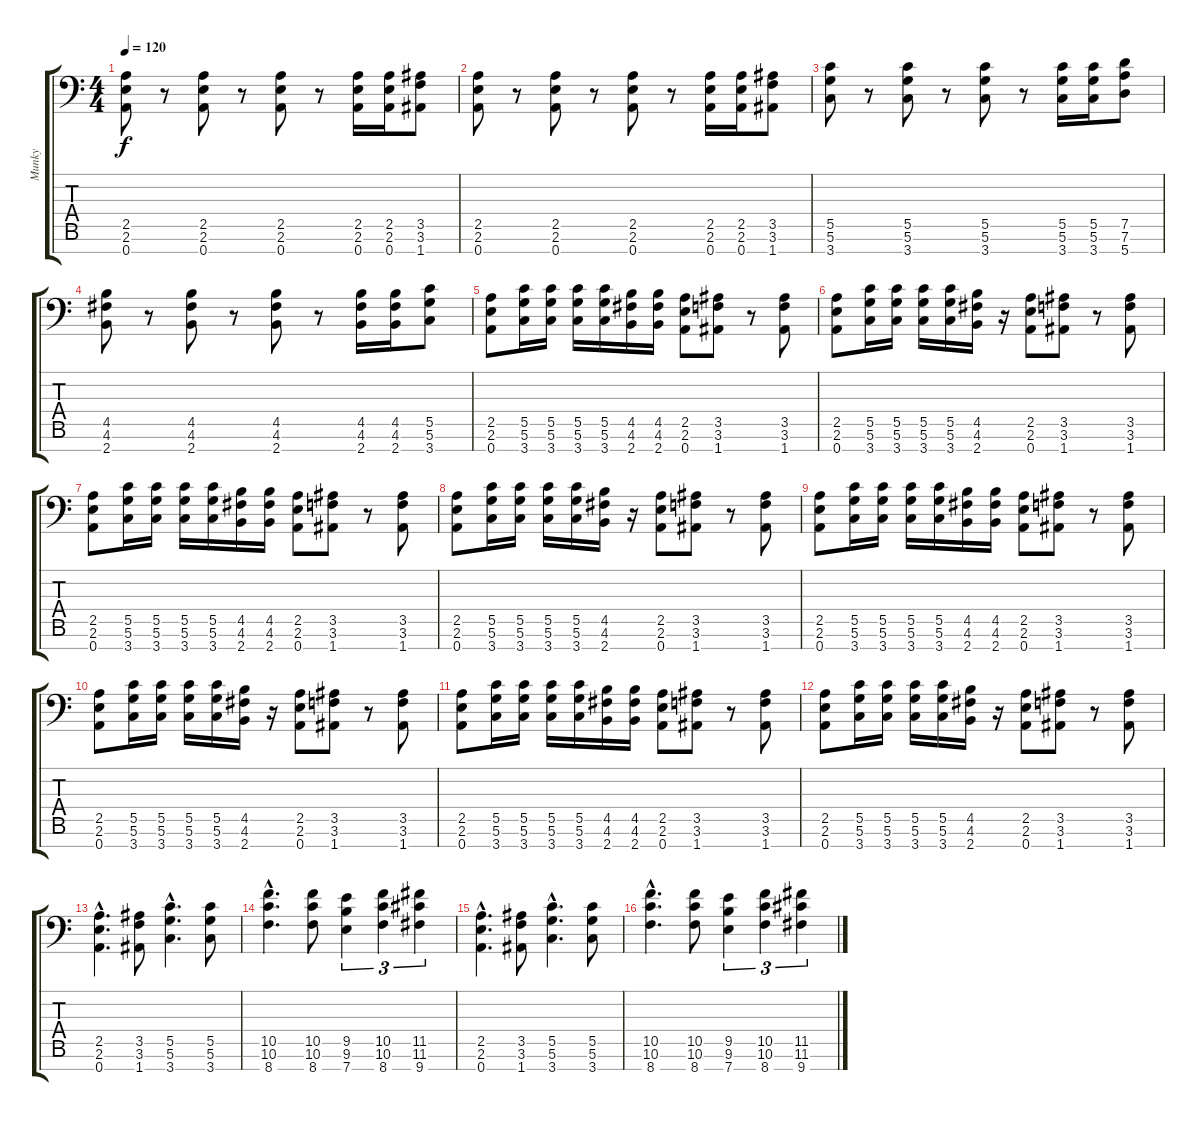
\track ("Munky" "Munky") {instrument distortionguitar}
\staff {score tabs}
\tuning (D4 A3 F3 C3 G2 D2 A1) {hide}
\ts (4 4)
\tempo 120
\clef f4
\ks c
(2.5 2.6 0.7).8{dy f} r.8 (2.5 2.6 0.7).8 r.8 (2.5 2.6 0.7).8 r.8 (2.5 2.6 0.7).16 (2.5 2.6 0.7).16 (3.5 3.6 1.7).8 |
(2.5 2.6 0.7).8 r.8 (2.5 2.6 0.7).8 r.8 (2.5 2.6 0.7).8 r.8 (2.5 2.6 0.7).16 (2.5 2.6 0.7).16 (3.5 3.6 1.7).8 |
(5.5 5.6 3.7).8 r.8 (5.5 5.6 3.7).8 r.8 (5.5 5.6 3.7).8 r.8 (5.5 5.6 3.7).16 (5.5 5.6 3.7).16 (7.5 7.6 5.7).8 |
(4.5 4.6 2.7).8 r.8 (4.5 4.6 2.7).8 r.8 (4.5 4.6 2.7).8 r.8 (4.5 4.6 2.7).16 (4.5 4.6 2.7).16 (5.5 5.6 3.7).8 |
(2.5 2.6 0.7).8 (5.5 5.6 3.7).16 (5.5 5.6 3.7).16 (5.5 5.6 3.7).16 (5.5 5.6 3.7).16 (4.5 4.6 2.7).16 (4.5 4.6 2.7).16 (2.5 2.6 0.7).8 (3.5 3.6 1.7).8 r.8 (3.5 3.6 1.7).8 |
(2.5 2.6 0.7).8 (5.5 5.6 3.7).16 (5.5 5.6 3.7).16 (5.5 5.6 3.7).16 (5.5 5.6 3.7).16 (4.5 4.6 2.7).16 r.16 (2.5 2.6 0.7).8 (3.5 3.6 1.7).8 r.8 (3.5 3.6 1.7).8 |
(2.5 2.6 0.7).8 (5.5 5.6 3.7).16 (5.5 5.6 3.7).16 (5.5 5.6 3.7).16 (5.5 5.6 3.7).16 (4.5 4.6 2.7).16 (4.5 4.6 2.7).16 (2.5 2.6 0.7).8 (3.5 3.6 1.7).8 r.8 (3.5 3.6 1.7).8 |
(2.5 2.6 0.7).8 (5.5 5.6 3.7).16 (5.5 5.6 3.7).16 (5.5 5.6 3.7).16 (5.5 5.6 3.7).16 (4.5 4.6 2.7).16 r.16 (2.5 2.6 0.7).8 (3.5 3.6 1.7).8 r.8 (3.5 3.6 1.7).8 |
(2.5 2.6 0.7).8 (5.5 5.6 3.7).16 (5.5 5.6 3.7).16 (5.5 5.6 3.7).16 (5.5 5.6 3.7).16 (4.5 4.6 2.7).16 (4.5 4.6 2.7).16 (2.5 2.6 0.7).8 (3.5 3.6 1.7).8 r.8 (3.5 3.6 1.7).8 |
(2.5 2.6 0.7).8 (5.5 5.6 3.7).16 (5.5 5.6 3.7).16 (5.5 5.6 3.7).16 (5.5 5.6 3.7).16 (4.5 4.6 2.7).16 r.16 (2.5 2.6 0.7).8 (3.5 3.6 1.7).8 r.8 (3.5 3.6 1.7).8 |
(2.5 2.6 0.7).8 (5.5 5.6 3.7).16 (5.5 5.6 3.7).16 (5.5 5.6 3.7).16 (5.5 5.6 3.7).16 (4.5 4.6 2.7).16 (4.5 4.6 2.7).16 (2.5 2.6 0.7).8 (3.5 3.6 1.7).8 r.8 (3.5 3.6 1.7).8 |
(2.5 2.6 0.7).8 (5.5 5.6 3.7).16 (5.5 5.6 3.7).16 (5.5 5.6 3.7).16 (5.5 5.6 3.7).16 (4.5 4.6 2.7).16 r.16 (2.5 2.6 0.7).8 (3.5 3.6 1.7).8 r.8 (3.5 3.6 1.7).8 |
(2.5{hac} 2.6{hac} 0.7{hac}).4{d} (3.5 3.6 1.7).8 (5.5{hac} 5.6{hac} 3.7{hac}).4{d} (5.5 5.6 3.7).8 |
(10.5{hac} 10.6{hac} 8.7{hac}).4{d} (10.5 10.6 8.7).8 (9.5 9.6 7.7).4{tu (3 2)} (10.5 10.6 8.7).4{tu (3 2)} (11.5 11.6 9.7).4{tu (3 2)} |
(2.5{hac} 2.6{hac} 0.7{hac}).4{d} (3.5 3.6 1.7).8 (5.5{hac} 5.6{hac} 3.7{hac}).4{d} (5.5 5.6 3.7).8 |
(10.5{hac} 10.6{hac} 8.7{hac}).4{d} (10.5 10.6 8.7).8 (9.5 9.6 7.7).4{tu (3 2)} (10.5 10.6 8.7).4{tu (3 2)} (11.5 11.6 9.7).4{tu (3 2)}
